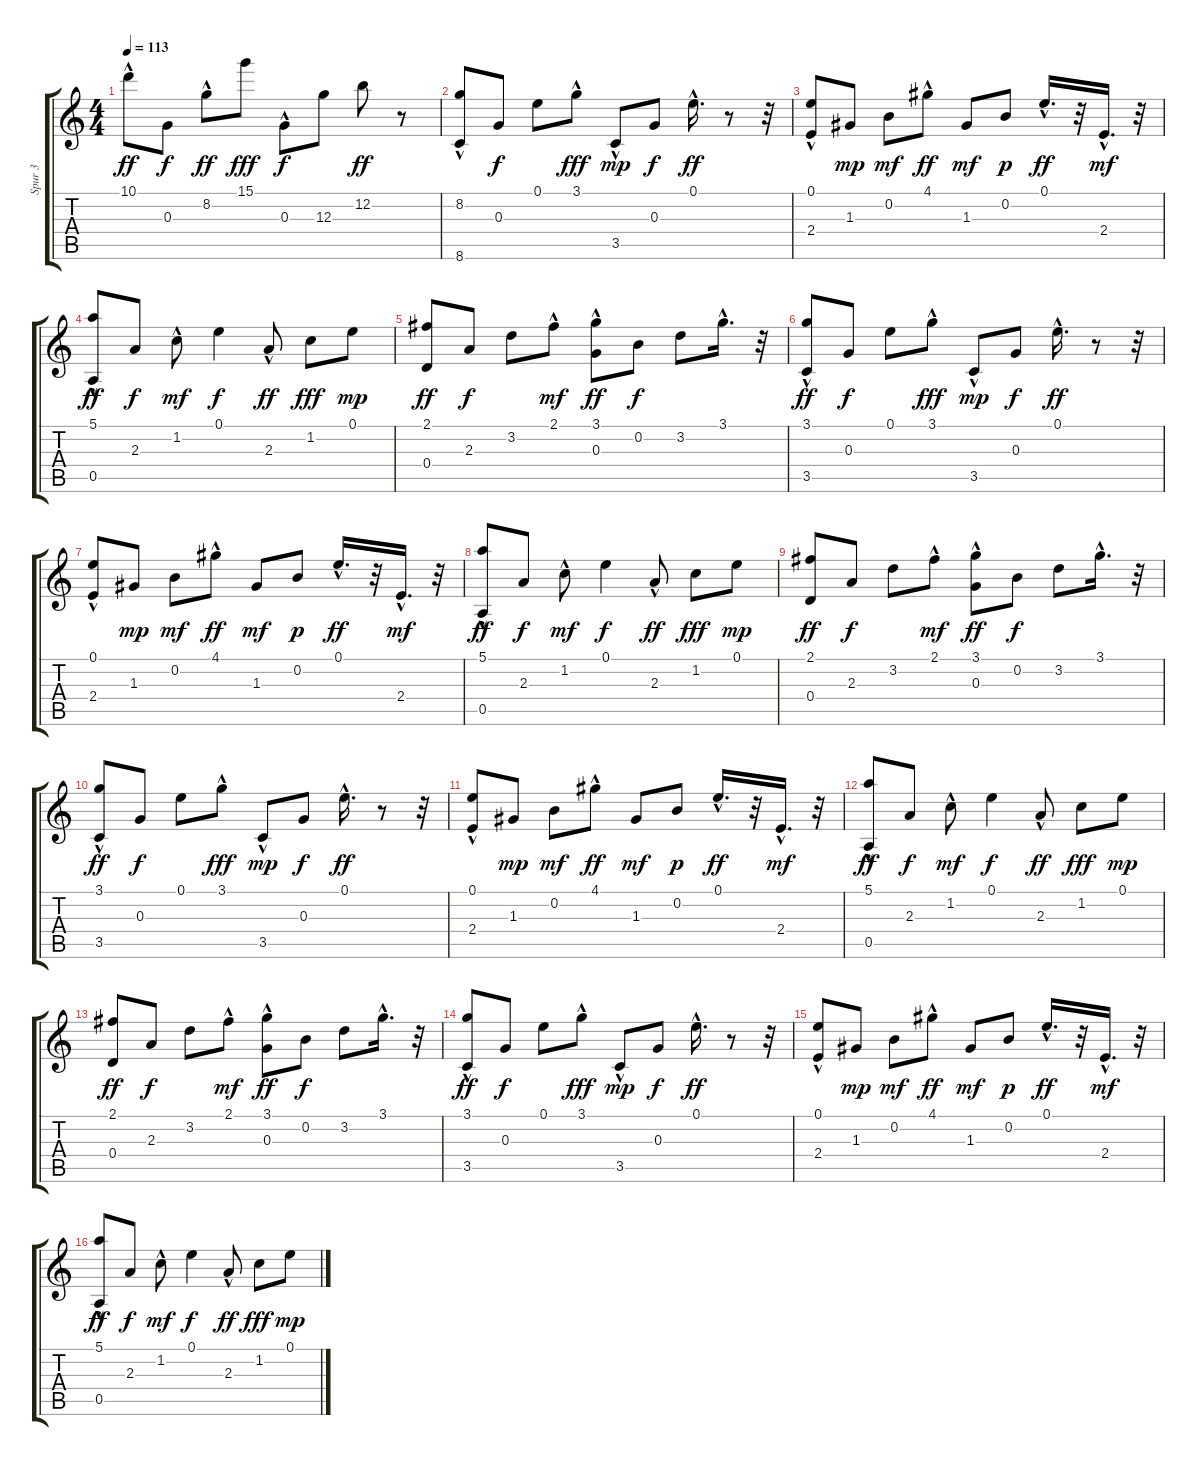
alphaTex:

\track ("Spur 3" "Spur 3") {instrument acousticguitarnylon}
\staff {score tabs}
\tuning (E4 B3 G3 D3 A2 E2) {hide}
\ts (4 4)
\tempo 113
\clef g2
\ks c
10.1{hac}.8{dy ff} 0.3.8{dy f} 8.2{hac}.8{dy ff} 15.1.8{dy fff} 0.3{hac}.8{dy f} 12.3.8 12.2.8{dy ff} r.8 |
(8.2 8.6{hac}).8 0.3.8{dy f} 0.1.8 3.1{hac}.8{dy fff} 3.5{hac}.8{dy mp} 0.3.8{dy f} 0.1{hac}.16{d dy ff} r.8 r.32 |
(0.1 2.4{hac}).8 1.3.8{dy mp} 0.2.8{dy mf} 4.1{hac}.8{dy ff} 1.3.8{dy mf} 0.2.8{dy p} 0.1{hac}.16{d dy ff} r.32 2.4{hac}.16{d dy mf} r.32 |
(5.1{hac} 0.5{hac}).8{dy ff} 2.3.8{dy f} 1.2{hac}.8{dy mf} 0.1.4{dy f} 2.3{hac}.8{dy ff} 1.2.8{dy fff} 0.1.8{dy mp} |
(2.1 0.4).8{dy ff} 2.3.8{dy f} 3.2.8 2.1{hac}.8{dy mf} (3.1{hac} 0.3).8{dy ff} 0.2.8{dy f} 3.2.8 3.1{hac}.16{d} r.32 |
(3.1 3.5{hac}).8{dy ff} 0.3.8{dy f} 0.1.8 3.1{hac}.8{dy fff} 3.5{hac}.8{dy mp} 0.3.8{dy f} 0.1{hac}.16{d dy ff} r.8 r.32 |
(0.1 2.4{hac}).8 1.3.8{dy mp} 0.2.8{dy mf} 4.1{hac}.8{dy ff} 1.3.8{dy mf} 0.2.8{dy p} 0.1{hac}.16{d dy ff} r.32 2.4{hac}.16{d dy mf} r.32 |
(5.1{hac} 0.5{hac}).8{dy ff} 2.3.8{dy f} 1.2{hac}.8{dy mf} 0.1.4{dy f} 2.3{hac}.8{dy ff} 1.2.8{dy fff} 0.1.8{dy mp} |
(2.1 0.4).8{dy ff} 2.3.8{dy f} 3.2.8 2.1{hac}.8{dy mf} (3.1{hac} 0.3).8{dy ff} 0.2.8{dy f} 3.2.8 3.1{hac}.16{d} r.32 |
(3.1 3.5{hac}).8{dy ff} 0.3.8{dy f} 0.1.8 3.1{hac}.8{dy fff} 3.5{hac}.8{dy mp} 0.3.8{dy f} 0.1{hac}.16{d dy ff} r.8 r.32 |
(0.1 2.4{hac}).8 1.3.8{dy mp} 0.2.8{dy mf} 4.1{hac}.8{dy ff} 1.3.8{dy mf} 0.2.8{dy p} 0.1{hac}.16{d dy ff} r.32 2.4{hac}.16{d dy mf} r.32 |
(5.1{hac} 0.5{hac}).8{dy ff} 2.3.8{dy f} 1.2{hac}.8{dy mf} 0.1.4{dy f} 2.3{hac}.8{dy ff} 1.2.8{dy fff} 0.1.8{dy mp} |
(2.1 0.4).8{dy ff} 2.3.8{dy f} 3.2.8 2.1{hac}.8{dy mf} (3.1{hac} 0.3).8{dy ff} 0.2.8{dy f} 3.2.8 3.1{hac}.16{d} r.32 |
(3.1 3.5{hac}).8{dy ff} 0.3.8{dy f} 0.1.8 3.1{hac}.8{dy fff} 3.5{hac}.8{dy mp} 0.3.8{dy f} 0.1{hac}.16{d dy ff} r.8 r.32 |
(0.1 2.4{hac}).8 1.3.8{dy mp} 0.2.8{dy mf} 4.1{hac}.8{dy ff} 1.3.8{dy mf} 0.2.8{dy p} 0.1{hac}.16{d dy ff} r.32 2.4{hac}.16{d dy mf} r.32 |
(5.1{hac} 0.5{hac}).8{dy ff} 2.3.8{dy f} 1.2{hac}.8{dy mf} 0.1.4{dy f} 2.3{hac}.8{dy ff} 1.2.8{dy fff} 0.1.8{dy mp}
